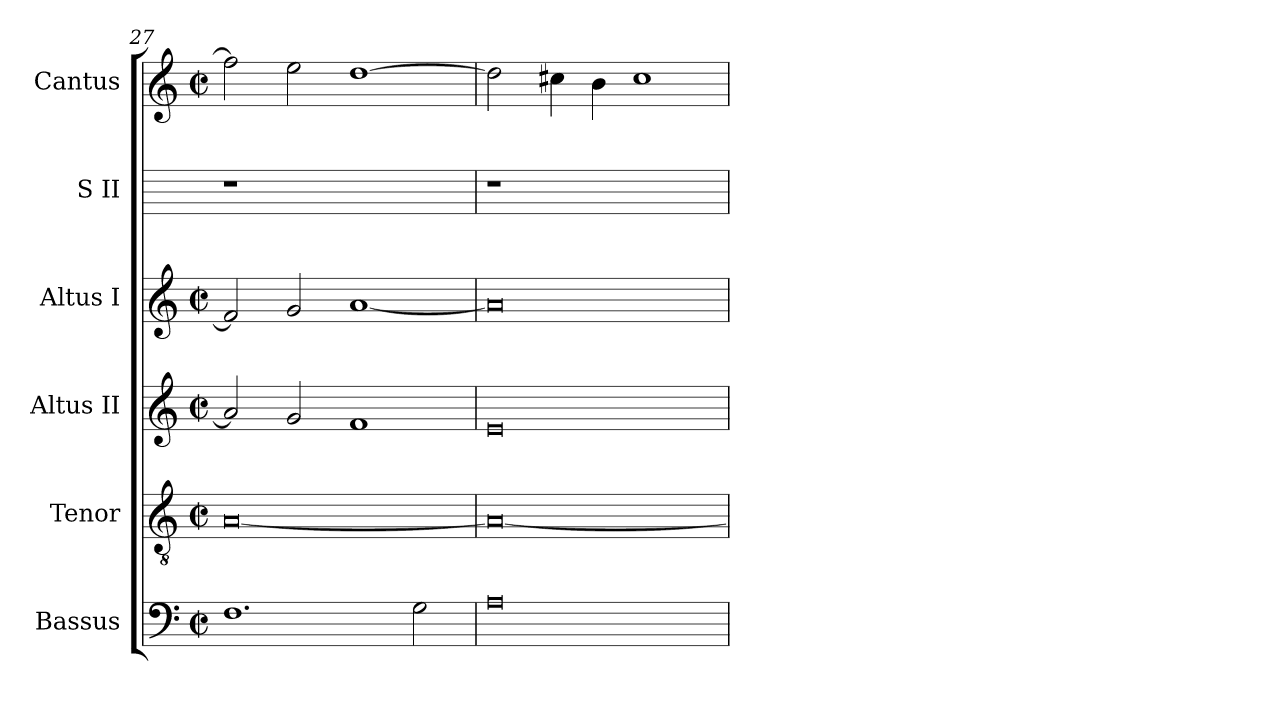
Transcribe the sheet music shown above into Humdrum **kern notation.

**kern	**kern	**kern	**kern	**kern	**kern
*part6	*part5	*part4	*part3	*part2	*part1
*staff6	*staff5	*staff4	*staff3	*staff2	*staff1
*I"Bassus	*I"Tenor	*I"Altus II	*I"Altus I	*I"S II	*I"Cantus
*I'B	*I'T	*I'A II	*I'A I	*	*
*clefF4	*clefGv2	*clefG2	*clefG2	*	*clefG2
*M2/2	*M2/2	*M2/2	*M2/2	*	*M2/2
*met(c|)	*met(c|)	*met(c|)	*met(c|)	*	*met(c|)
=27	=27	=27	=27	=27	=27
1.F	[<0A	2a/]	2f/]	1r	2ff\]
.	.	2g/	2g/	.	2ee\
.	.	1f	[<1a	1ryy	[>1dd
2G\	.	.	.	.	.
=28	=28	=28	=28	=28	=28
0A	0A_<	0e	0a]	1r	2dd\]
.	.	.	.	.	4cc#X\
.	.	.	.	.	4b\
.	.	.	.	1ryy	1cc#
=	=	=	=	=	=
*-	*-	*-	*-	*-	*-
